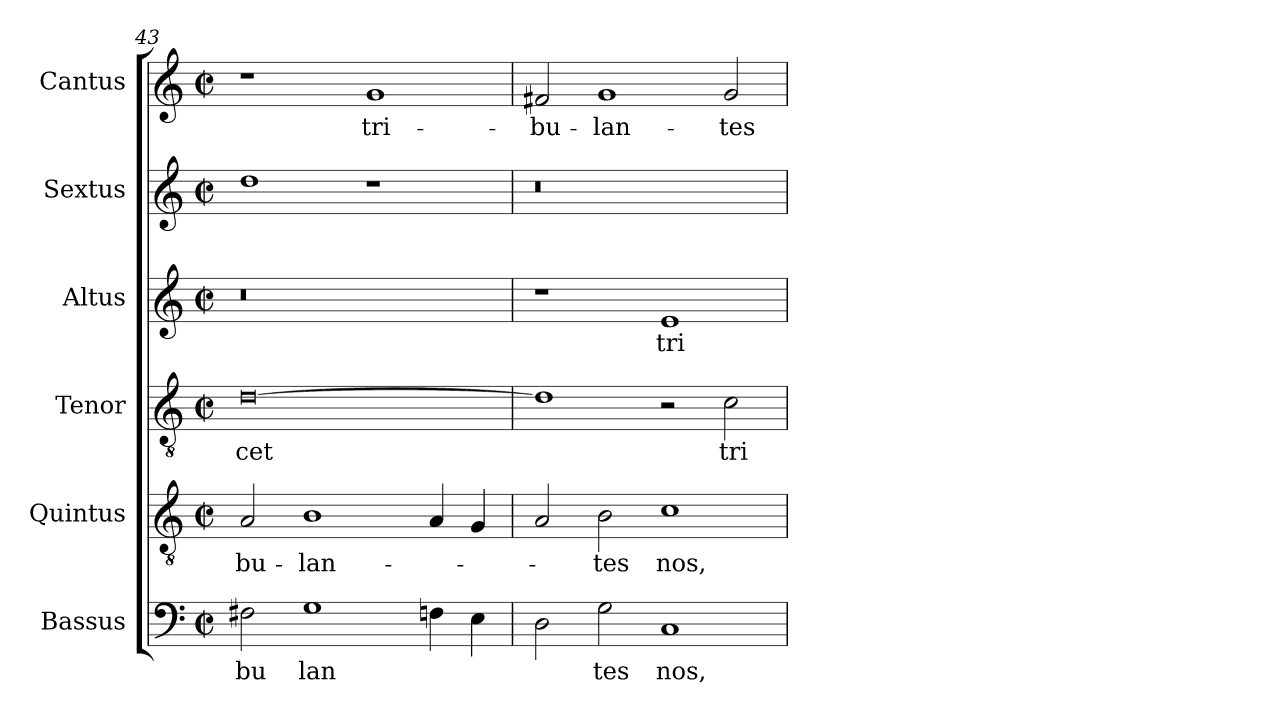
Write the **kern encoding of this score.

**kern	**text	**kern	**text	**kern	**text	**kern	**text	**kern	**kern	**text
*part6	*part6	*part5	*part5	*part4	*part4	*part3	*part3	*part2	*part1	*part1
*staff6	*staff6	*staff5	*staff5	*staff4	*staff4	*staff3	*staff3	*staff2	*staff1	*staff1
*I"Bassus	*	*I"Quintus	*	*I"Tenor	*	*I"Altus	*	*I"Sextus	*I"Cantus	*
*clefF4	*	*clefGv2	*	*clefGv2	*	*clefG2	*	*clefG2	*clefG2	*
*k[]	*	*	*	*	*	*	*	*	*	*
*C:	*	*	*	*	*	*	*	*	*	*
*M2/2	*	*M2/2	*	*M2/2	*	*M2/2	*	*M2/2	*M2/2	*
*met(c|)	*	*met(c|)	*	*met(c|)	*	*met(c|)	*	*met(c|)	*met(c|)	*
=43	=43	=43	=43	=43	=43	=43	=43	=43	=43	=43
!	!LO:LY:b:cj	!	!LO:LY:b:cj	!	!LO:LY:b:cj	!	!	!	!	!
2F#X\	bu	2A/	-bu-	[>0d	-cet	0r	.	1dd	1r	.
!	!LO:LY:b:cj	!	!LO:LY:b:cj	!	!	!	!	!	!	!
1G	lan	1B	-lan-	.	.	.	.	.	.	.
!	!	!	!	!	!	!	!	!	!	!LO:LY:b:cj
.	.	.	.	.	.	.	.	1r	1g	tri-
4Fn\	.	4A/	.	.	.	.	.	.	.	.
4E\	.	4G/	.	.	.	.	.	.	.	.
=44	=44	=44	=44	=44	=44	=44	=44	=44	=44	=44
!	!	!	!	!	!	!	!	!	!	!LO:LY:b:cj
2D\	.	2A/	.	1d]	.	1r	.	0r	2f#X/	-bu-
!	!LO:LY:b:cj	!	!LO:LY:b:cj	!	!	!	!	!	!	!LO:LY:b:cj
2G\	tes	2B\	-tes	.	.	.	.	.	1g	-lan-
!	!LO:LY:b:cj	!	!LO:LY:b:cj	!	!	!	!LO:LY:b:cj	!	!	!
1C	nos,	1c	nos,	2r	.	1e	tri	.	.	.
!	!	!	!	!	!LO:LY:b:cj	!	!	!	!	!LO:LY:b:cj
.	.	.	.	2c\	tri-	.	.	.	2g/	-tes
=	=	=	=	=	=	=	=	=	=	=
*-	*-	*-	*-	*-	*-	*-	*-	*-	*-	*-
